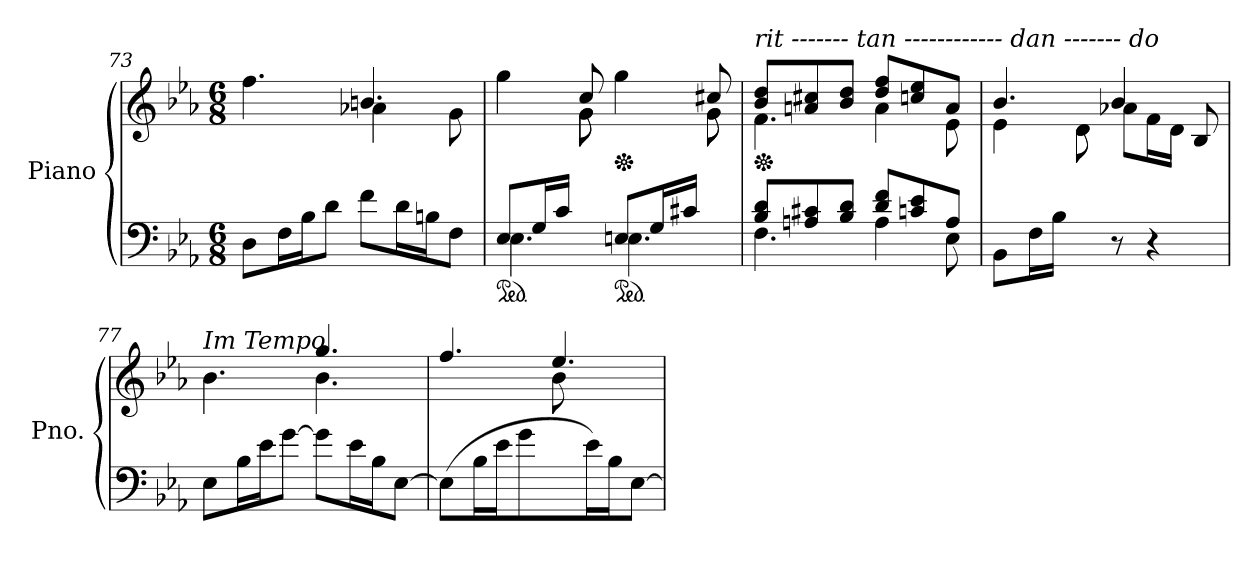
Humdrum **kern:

**kern	**kern
*part1	*part1
*staff2	*staff1
*I"Piano	*
*I'Pno.	*
*clefF4	*clefG2
*k[b-e-a-]	*k[b-e-a-]
*M6/8	*M6/8
=73	=73
*	*^
8D\L	4.ff\	4.ryy
16F\L	.	.
16B-\J	.	.
8d\J	.	.
8f\L	4.bn/	4a-X\
16d\L	.	.
16Bn\J	.	.
8F\J	.	8g\
*	*v	*v
!!LO:PB:g=z
=74	=74
*ped	*
*^	*^
*	*	*	*^
(>8E-/L	4.E-\	4gg\	4ryy	4ryy
16G/L	.	.	.	.
16c/JJ	.	.	.	.
8ryy	.	8cc/	8g\	8g\)
*ped	*	*	*	*
*	*	*Xped	*	*
(>8En/L	4.E\	4gg\	4ryy	4ryy
16G/L	.	.	.	.
16c#X/JJ	.	.	.	.
8ryy	.	8cc#X/	8g\	8g\)
*	*	*v	*v	*v
=75	=75	=75
*	*	*Xped
*	*	*MM86
*	*	*^
*	*	*	*^
!	!	!LO:TX:a:i:t=rit   -------     tan   ------------    dan    -------    do	!	!
*	*	*	*v	*v
8B-/ 8d/L	4.F\	8b-/ 8dd/L	4.f\
8An/ 8c#X/	.	8an/ 8cc#X/	.
8B-/ 8d/J	.	8b-/ 8dd/J	.
8d/ 8f/L	4A\	8dd/ 8ff/L	4a\
8cn/ 8e-/	.	8ccn/ 8ee-/	.
8A/J	8E-\	8a/J	8e-\
*v	*v	*	*
*	*v	*v
=76	=76
*	*MM75
*	*^
*	*	*^
8BB-\L	4.b-/	4e-\	4ryy
16F\L	.	.	.
16B-\JJ	.	.	.
8ryy	.	8d\	8d\
8r	4b-/	8a-X\L	4.ryy
4r	.	16f\L	.
.	.	16d\JJ	.
.	8B-/	8ryy	.
*	*v	*v	*v
=77	=77
*	*MM96
*	*^
!	!LO:TX:a:i:t=Im Tempo	!
8E-\L	4.b-\	4.ryy
16B-\L	.	.
16e-\J	.	.
[8g\J	.	.
8g\L]	4.gg/	4.b-\
16e-\L	.	.
16B-\J	.	.
[8E-\J	.	.
!!LO:LB:g=z	!!
=78	=78	=78
(>8E-\L]	4.ff/	4.ryy
16B-\L	.	.
16e-\J	.	.
8g\J	.	.
8ryy	4.ee-/	(>8b-\L)
16e-/L)	.	4ryy
16B-/J	.	.
[8E-/J	.	.
*	*v	*v
=	=
*-	*-
